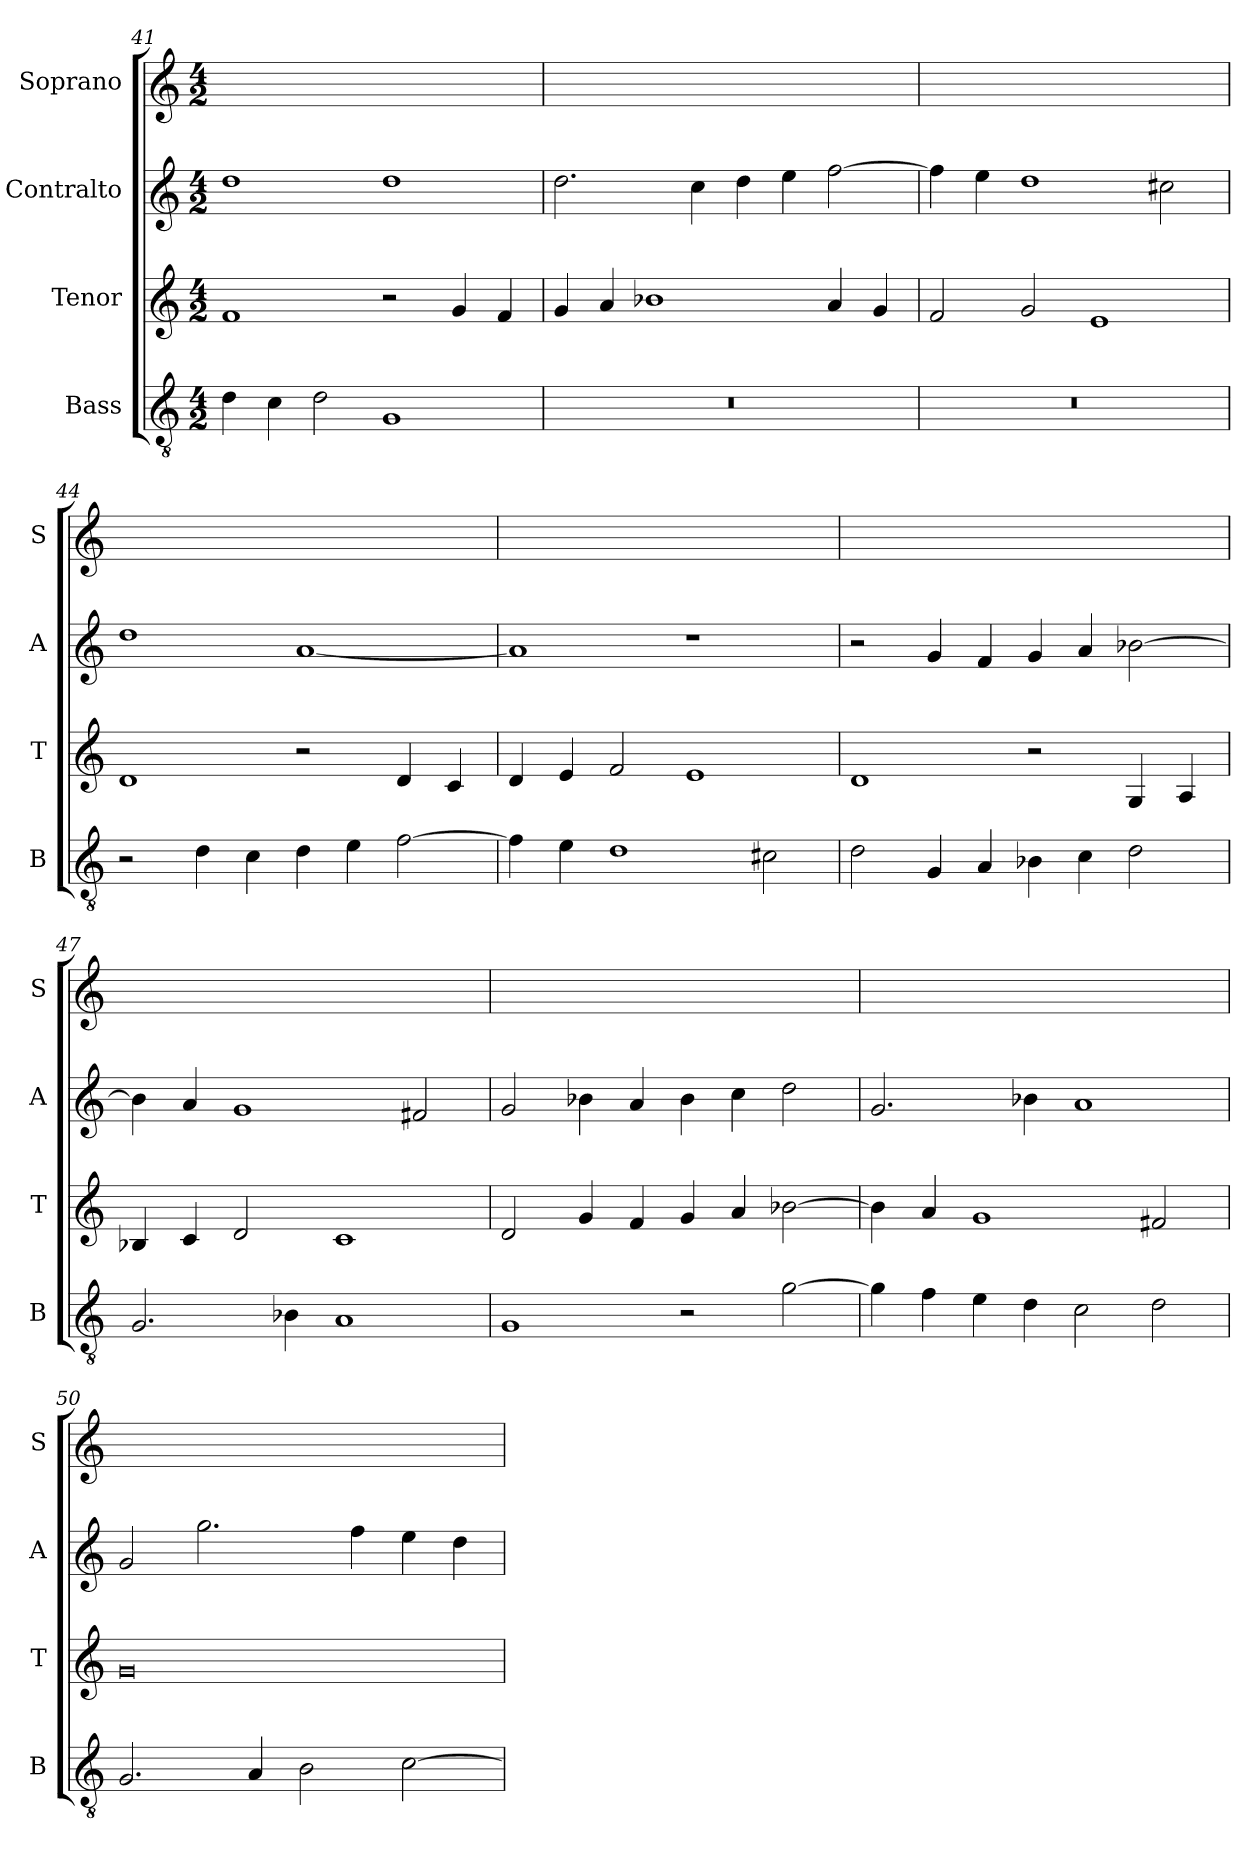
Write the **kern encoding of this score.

**kern	**kern	**kern	**kern
*part4	*part3	*part2	*part1
*staff4	*staff3	*staff2	*staff1
*I"Bass	*I"Tenor	*I"Contralto	*I"Soprano
*I'B	*I'T	*I'A	*I'S
*clefGv2	*clefG2	*clefG2	*clefG2
*k[]	*k[]	*k[]	*k[]
*M4/2	*M4/2	*M4/2	*M4/2
=41	=41	=41	=41
4d	1f	1dd	0ryy
4c	.	.	.
2d	.	.	.
1G	2r	1dd	.
.	4g	.	.
.	4f	.	.
=42	=42	=42	=42
0r	4g	2.dd	0ryy
.	4a	.	.
.	1b-X	.	.
.	.	4cc	.
.	.	4dd	.
.	.	4ee	.
.	4a	[2ff	.
.	4g	.	.
=43	=43	=43	=43
0r	2f	4ff]	0ryy
.	.	4ee	.
.	2g	1dd	.
.	1e	.	.
.	.	2cc#X	.
=44	=44	=44	=44
2r	1d	1dd	0ryy
4d	.	.	.
4c	.	.	.
4d	2r	[1a	.
4e	.	.	.
[2f	4d	.	.
.	4c	.	.
=45	=45	=45	=45
4f]	4d	1a]	0ryy
4e	4e	.	.
1d	2f	.	.
.	1e	1r	.
2c#X	.	.	.
=46	=46	=46	=46
2d	1d	2r	0ryy
4G	.	4g	.
4A	.	4f	.
4B-X	2r	4g	.
4c	.	4a	.
2d	4G	[2b-X	.
.	4A	.	.
=47	=47	=47	=47
2.G	4B-X	4b-]	0ryy
.	4c	4a	.
.	2d	1g	.
4B-X	.	.	.
1A	1c	.	.
.	.	2f#X	.
=48	=48	=48	=48
1G	2d	2g	0ryy
.	4g	4b-X	.
.	4f	4a	.
2r	4g	4b-	.
.	4a	4cc	.
[2g	[2b-X	2dd	.
=49	=49	=49	=49
4g]	4b-]	2.g	0ryy
4f	4a	.	.
4e	1g	.	.
4d	.	4b-X	.
2c	.	1a	.
2d	2f#X	.	.
=50	=50	=50	=50
2.G	0g	2g	0ryy
.	.	2.gg	.
4A	.	.	.
2B	.	.	.
.	.	4ff	.
[2c	.	4ee	.
.	.	4dd	.
=	=	=	=
*-	*-	*-	*-
